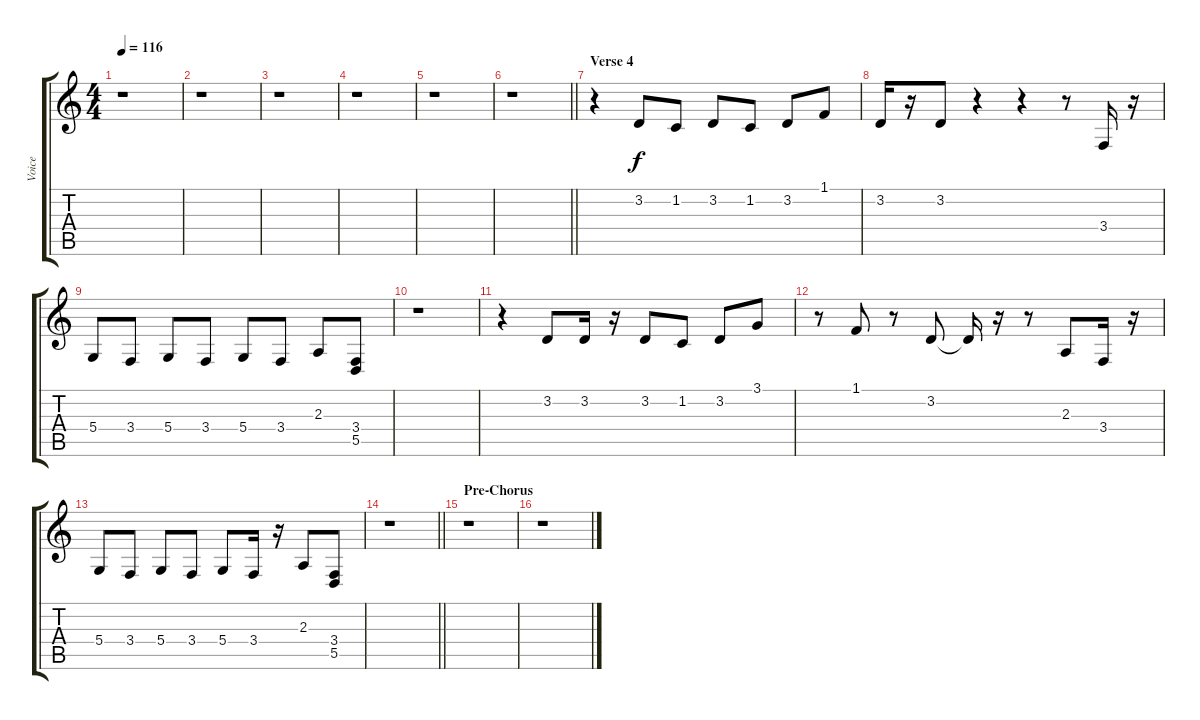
\track ("Voice" "Voice") {instrument altosax}
\staff {score tabs}
\tuning (E4 B3 G3 D3 A2 E2) {hide}
\ts (4 4)
\tempo 116
\clef g2
\ks c
r.1{dy f} |
r.1 |
r.1 |
r.1 |
r.1 |
\barLineRight lightlight
r.1 |
\section ("" "Verse 4")
r.4 3.2.8 1.2.8 3.2.8 1.2.8 3.2.8 1.1.8 |
3.2.16 r.16 3.2.8 r.4 r.4 r.8 3.4.16 r.16 |
5.4.8 3.4.8 5.4.8 3.4.8 5.4.8 3.4.8 2.3.8 (3.4 5.5).8 |
r.1 |
r.4 3.2.8 3.2.16 r.16 3.2.8 1.2.8 3.2.8 3.1.8 |
r.8 1.1.8 r.8 3.2.8 3.2{t}.16 r.16 r.8 2.3.8 3.4.16 r.16 |
5.4.8 3.4.8 5.4.8 3.4.8 5.4.8 3.4.16 r.16 2.3.8 (3.4 5.5).8 |
\barLineRight lightlight
r.1 |
\section ("" "Pre-Chorus")
r.1 |
r.1
